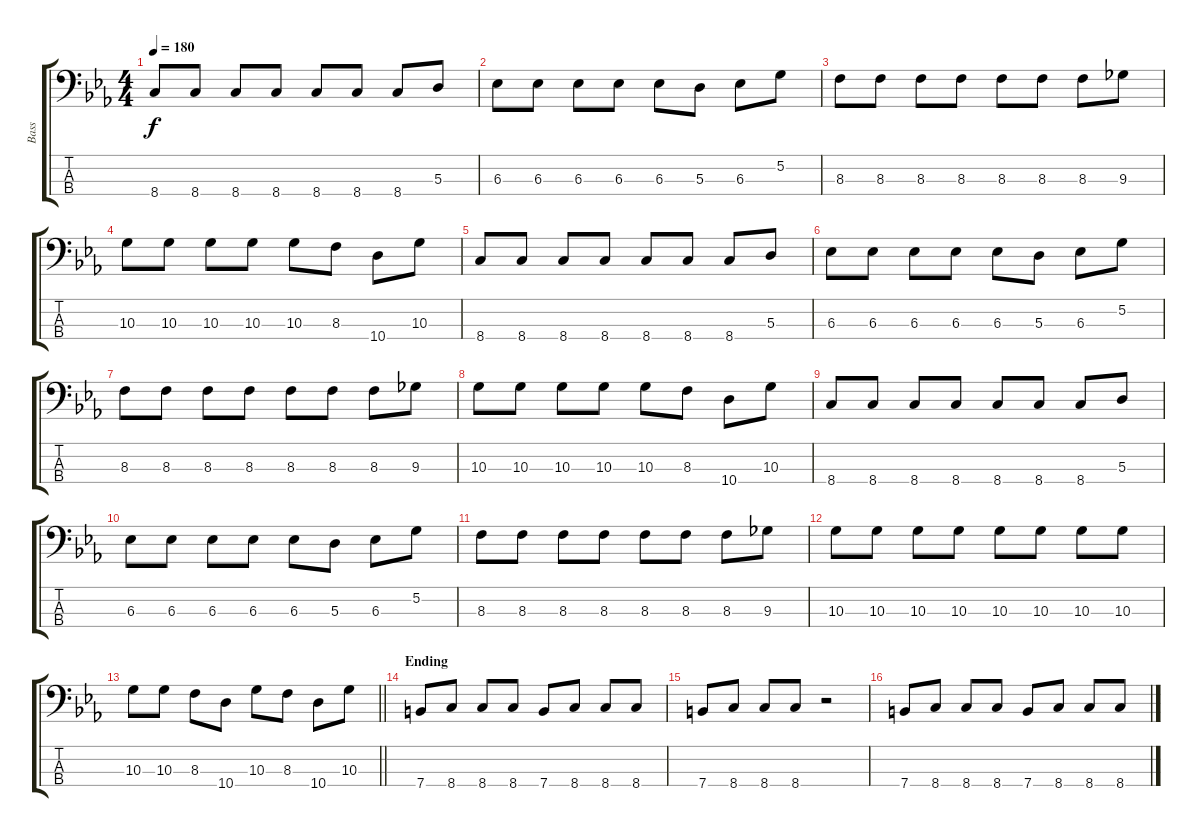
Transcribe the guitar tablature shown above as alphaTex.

\track ("Bass" "Bass") {instrument electricbassfinger}
\staff {score tabs}
\tuning (G2 D2 A1 E1) {hide}
\ts (4 4)
\tempo 180
\clef f4
\ks cminor
8.4.8{dy f} 8.4.8 8.4.8 8.4.8 8.4.8 8.4.8 8.4.8 5.3.8 |
6.3.8 6.3.8 6.3.8 6.3.8 6.3.8 5.3.8 6.3.8 5.2.8 |
8.3.8 8.3.8 8.3.8 8.3.8 8.3.8 8.3.8 8.3.8 9.3.8 |
10.3.8 10.3.8 10.3.8 10.3.8 10.3.8 8.3.8 10.4.8 10.3.8 |
8.4.8 8.4.8 8.4.8 8.4.8 8.4.8 8.4.8 8.4.8 5.3.8 |
6.3.8 6.3.8 6.3.8 6.3.8 6.3.8 5.3.8 6.3.8 5.2.8 |
8.3.8 8.3.8 8.3.8 8.3.8 8.3.8 8.3.8 8.3.8 9.3.8 |
10.3.8 10.3.8 10.3.8 10.3.8 10.3.8 8.3.8 10.4.8 10.3.8 |
8.4.8 8.4.8 8.4.8 8.4.8 8.4.8 8.4.8 8.4.8 5.3.8 |
6.3.8 6.3.8 6.3.8 6.3.8 6.3.8 5.3.8 6.3.8 5.2.8 |
8.3.8 8.3.8 8.3.8 8.3.8 8.3.8 8.3.8 8.3.8 9.3.8 |
10.3.8 10.3.8 10.3.8 10.3.8 10.3.8 10.3.8 10.3.8 10.3.8 |
\barLineRight lightlight
10.3.8 10.3.8 8.3.8 10.4.8 10.3.8 8.3.8 10.4.8 10.3.8 |
\section ("" "Ending")
7.4.8 8.4.8 8.4.8 8.4.8 7.4.8 8.4.8 8.4.8 8.4.8 |
7.4.8 8.4.8 8.4.8 8.4.8 r.2 |
7.4.8 8.4.8 8.4.8 8.4.8 7.4.8 8.4.8 8.4.8 8.4.8
